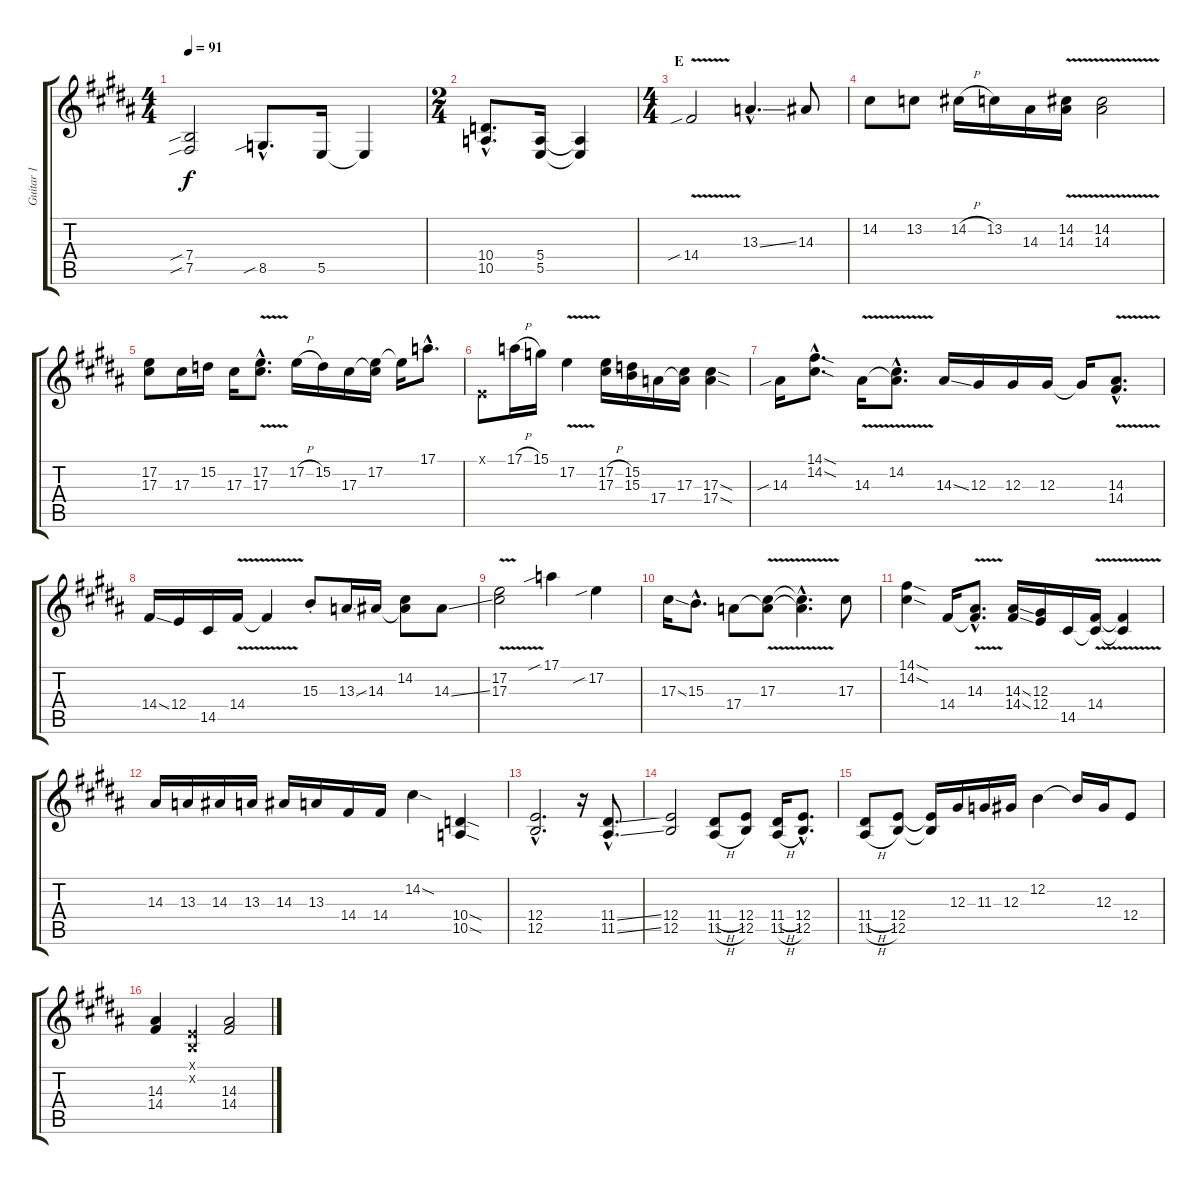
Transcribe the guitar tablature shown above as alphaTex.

\track ("Guitar 1" "Guitar 1") {instrument lead5charang}
\staff {score tabs}
\tuning (E4 B3 Ab3 E3 B2 E2) {hide}
\ts (4 4)
\tempo 91
\clef g2
\ks b
(7.4{sib} 7.5{sib}).2{dy f} 8.5{sib hac}.8{d} 5.5.16 5.5{t}.4 |
\ts (2 4)
(10.4{hac} 10.5{hac}).8{d} (5.4 5.5).16 (5.4{t} 5.5{t}).4 |
\ts (4 4)
\section ("" "E")
14.4{v sib}.2 13.3{ss hac}.4{d} 14.3.8 |
14.2.8 13.2.8 14.2{h}.16 13.2.16 14.3.16 (14.2{v} 14.3).16 (14.2{v} 14.3).2 |
(17.2 17.3).8 17.3.16 15.2.16 17.3.16 (17.2{v hac} 17.3{hac}).8{d} 17.2{h}.16 15.2.16 17.3.16 (17.2 17.3{t}).16 17.2{t}.16 17.1{hac}.8{d} |
0.1{x}.8 17.1{h}.16 15.1.16 17.2{v}.4 (17.2{h} 17.3{h}).16 (15.2 15.3).16 17.4.16 (17.3 17.4{t}).16 (17.3{sod} 17.4{sod}).4 |
14.3{sib}.16 (14.1{sod hac} 14.2{sod hac}).8{d} 14.3{v}.16 (14.2{v hac} 14.3{hac t}).8{d} 14.3{ss}.16 12.3.16 12.3.16 12.3.16 12.3{t}.16 (14.3{hac} 14.4{v hac}).8{d} |
14.4{ss}.16 12.4.16 14.5.16 14.4{v}.16 14.4{t}.4 15.3{st}.8 13.3{ss}.16 14.3.16 (14.2 14.3{t}).8 14.3{ss}.8 |
(17.2{v} 17.3{v}).2 17.1{sib}.4 17.2{sib}.4 |
17.3{ss}.16 15.3{hac}.8{d} 17.4.8 (17.3{v} 17.4{t}).8 (17.3{hac t} 17.4{hac t}).4{d} 17.3.8 |
(14.1{sod} 14.2{sod}).4 14.4.16 (14.3{v hac} 14.4{hac t}).8{d} (14.3{ss} 14.4{ss}).16 (12.3 12.4).16 14.5.16 (14.4{v} 14.5{t}).16 (14.4{t} 14.5{t}).4 |
14.3.16 13.3.16 14.3.16 13.3.16 14.3.16 13.3.16 14.4.16 14.4.16 14.2{sod}.4 (10.4{sod} 10.5{sod}).4{volume 13} |
(12.4{hac} 12.5{hac}).2{d} r.16 (11.4{ss hac} 11.5{ss hac}).8{d} |
(12.4 12.5).2 (11.4{h} 11.5{h}).8 (12.4 12.5).8 (11.4{h} 11.5{h}).16 (12.4{hac} 12.5{hac}).8{d} |
(11.4{h} 11.5{h}).8 (12.4 12.5).8 (12.4{t} 12.5{t}).16 12.3.16 11.3.16 12.3.16 12.2.4 12.2{t}.16 12.3.16 12.4.8 |
(14.3 14.4).4 (0.1{x} 0.2{x}).4 (14.3 14.4).2
